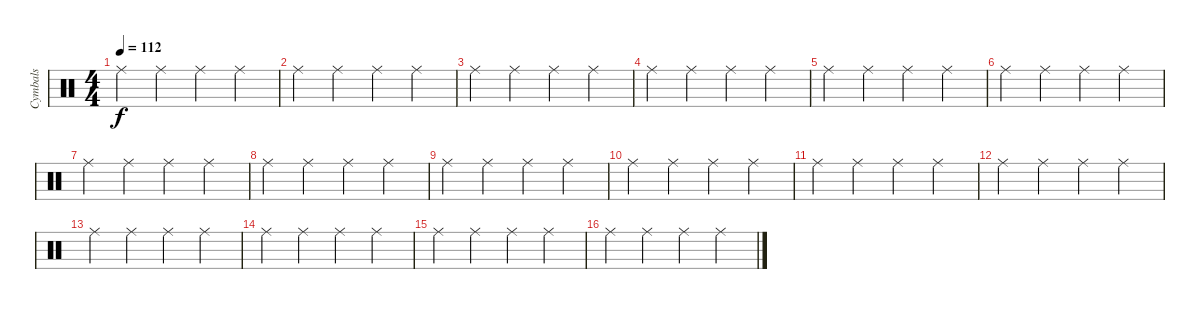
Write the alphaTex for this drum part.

\track ("Cymbals" "Cymbals") {instrument percussion}
\staff {score}
\articulation defaults
\ts (4 4)
\tempo 112
\clef neutral
\ks c "Ride (middle)".4{dy f} "Ride (middle)".4 "Ride (middle)".4 "Ride (middle)".4
|
"Ride (middle)".4 "Ride (middle)".4 "Ride (middle)".4 "Ride (middle)".4 |
"Ride (middle)".4 "Ride (middle)".4 "Ride (middle)".4 "Ride (middle)".4 |
"Ride (middle)".4 "Ride (middle)".4 "Ride (middle)".4 "Ride (middle)".4 |
"Ride (middle)".4 "Ride (middle)".4 "Ride (middle)".4 "Ride (middle)".4 |
"Ride (middle)".4 "Ride (middle)".4 "Ride (middle)".4 "Ride (middle)".4 |
"Ride (middle)".4 "Ride (middle)".4 "Ride (middle)".4 "Ride (middle)".4 |
"Ride (middle)".4 "Ride (middle)".4 "Ride (middle)".4 "Ride (middle)".4 |
"Ride (middle)".4 "Ride (middle)".4 "Ride (middle)".4 "Ride (middle)".4 |
"Ride (middle)".4 "Ride (middle)".4 "Ride (middle)".4 "Ride (middle)".4 |
"Ride (middle)".4 "Ride (middle)".4 "Ride (middle)".4 "Ride (middle)".4 |
"Ride (middle)".4 "Ride (middle)".4 "Ride (middle)".4 "Ride (middle)".4 |
"Ride (middle)".4 "Ride (middle)".4 "Ride (middle)".4 "Ride (middle)".4 |
"Ride (middle)".4 "Ride (middle)".4 "Ride (middle)".4 "Ride (middle)".4 |
"Ride (middle)".4 "Ride (middle)".4 "Ride (middle)".4 "Ride (middle)".4 |
"Ride (middle)".4 "Ride (middle)".4 "Ride (middle)".4 "Ride (middle)".4
